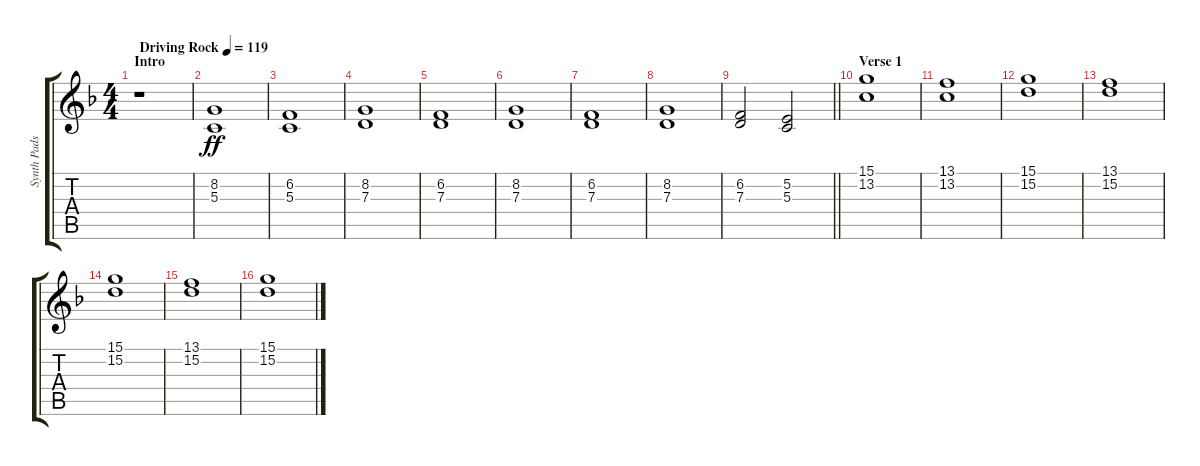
\track ("Synth Pads" "Synth Pads") {instrument pad2warm}
\staff {score tabs}
\tuning (E4 B3 G3 D3 A2 E2) {hide}
\ts (4 4)
\section ("" "Intro")
\tempo (119 "Driving Rock")
\clef g2
\ks f
r.1{dy ff instrument pad2warm} |
(8.2 5.3).1 |
(6.2 5.3).1 |
(8.2 7.3).1 |
(6.2 7.3).1 |
(8.2 7.3).1 |
(6.2 7.3).1 |
(8.2 7.3).1 |
\barLineRight lightlight
(6.2 7.3).2 (5.2 5.3).2 |
\section ("" "Verse 1")
(15.1 13.2).1 |
(13.1 13.2).1 |
(15.1 15.2).1 |
(13.1 15.2).1 |
(15.1 15.2).1 |
(13.1 15.2).1 |
(15.1 15.2).1
